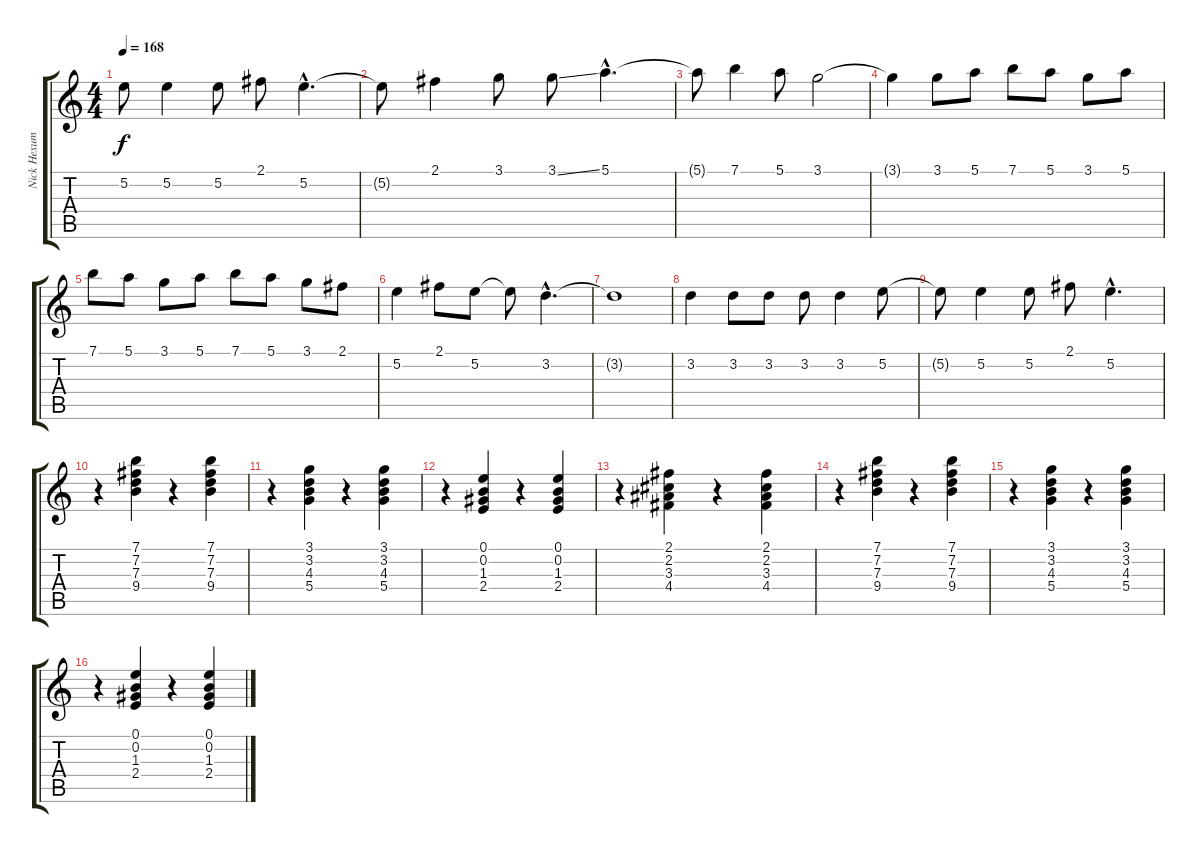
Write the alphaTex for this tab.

\track ("Nick Hexum" "Nick Hexum") {instrument distortionguitar}
\staff {score tabs}
\tuning (E4 B3 G3 D3 A2 E2) {hide}
\ts (4 4)
\tempo 168
\clef g2
\ks c
5.2{t}.8{dy f} 5.2.4 5.2.8 2.1.8 5.2{hac}.4{d} |
5.2{t}.8 2.1.4 3.1.8 3.1{ss}.8 5.1{hac}.4{d} |
5.1{t}.8 7.1.4 5.1.8 3.1.2 |
3.1{t}.4 3.1.8 5.1.8 7.1.8 5.1.8 3.1.8 5.1.8 |
7.1.8 5.1.8 3.1.8 5.1.8 7.1.8 5.1.8 3.1.8 2.1.8 |
5.2.4 2.1.8 5.2.8 5.2{t}.8 3.2{hac}.4{d} |
3.2{t}.1 |
3.2.4 3.2.8 3.2.8 3.2.8 3.2.4 5.2.8 |
5.2{t}.8 5.2.4 5.2.8 2.1.8 5.2{hac}.4{d} |
r.4 (7.1 7.2 7.3 9.4).4 r.4 (7.1 7.2 7.3 9.4).4 |
r.4 (3.1 3.2 4.3 5.4).4 r.4 (3.1 3.2 4.3 5.4).4 |
r.4 (0.1 0.2 1.3 2.4).4 r.4 (0.1 0.2 1.3 2.4).4 |
r.4 (2.1 2.2 3.3 4.4).4 r.4 (2.1 2.2 3.3 4.4).4 |
r.4 (7.1 7.2 7.3 9.4).4 r.4 (7.1 7.2 7.3 9.4).4 |
r.4 (3.1 3.2 4.3 5.4).4 r.4 (3.1 3.2 4.3 5.4).4 |
r.4 (0.1 0.2 1.3 2.4).4 r.4 (0.1 0.2 1.3 2.4).4
